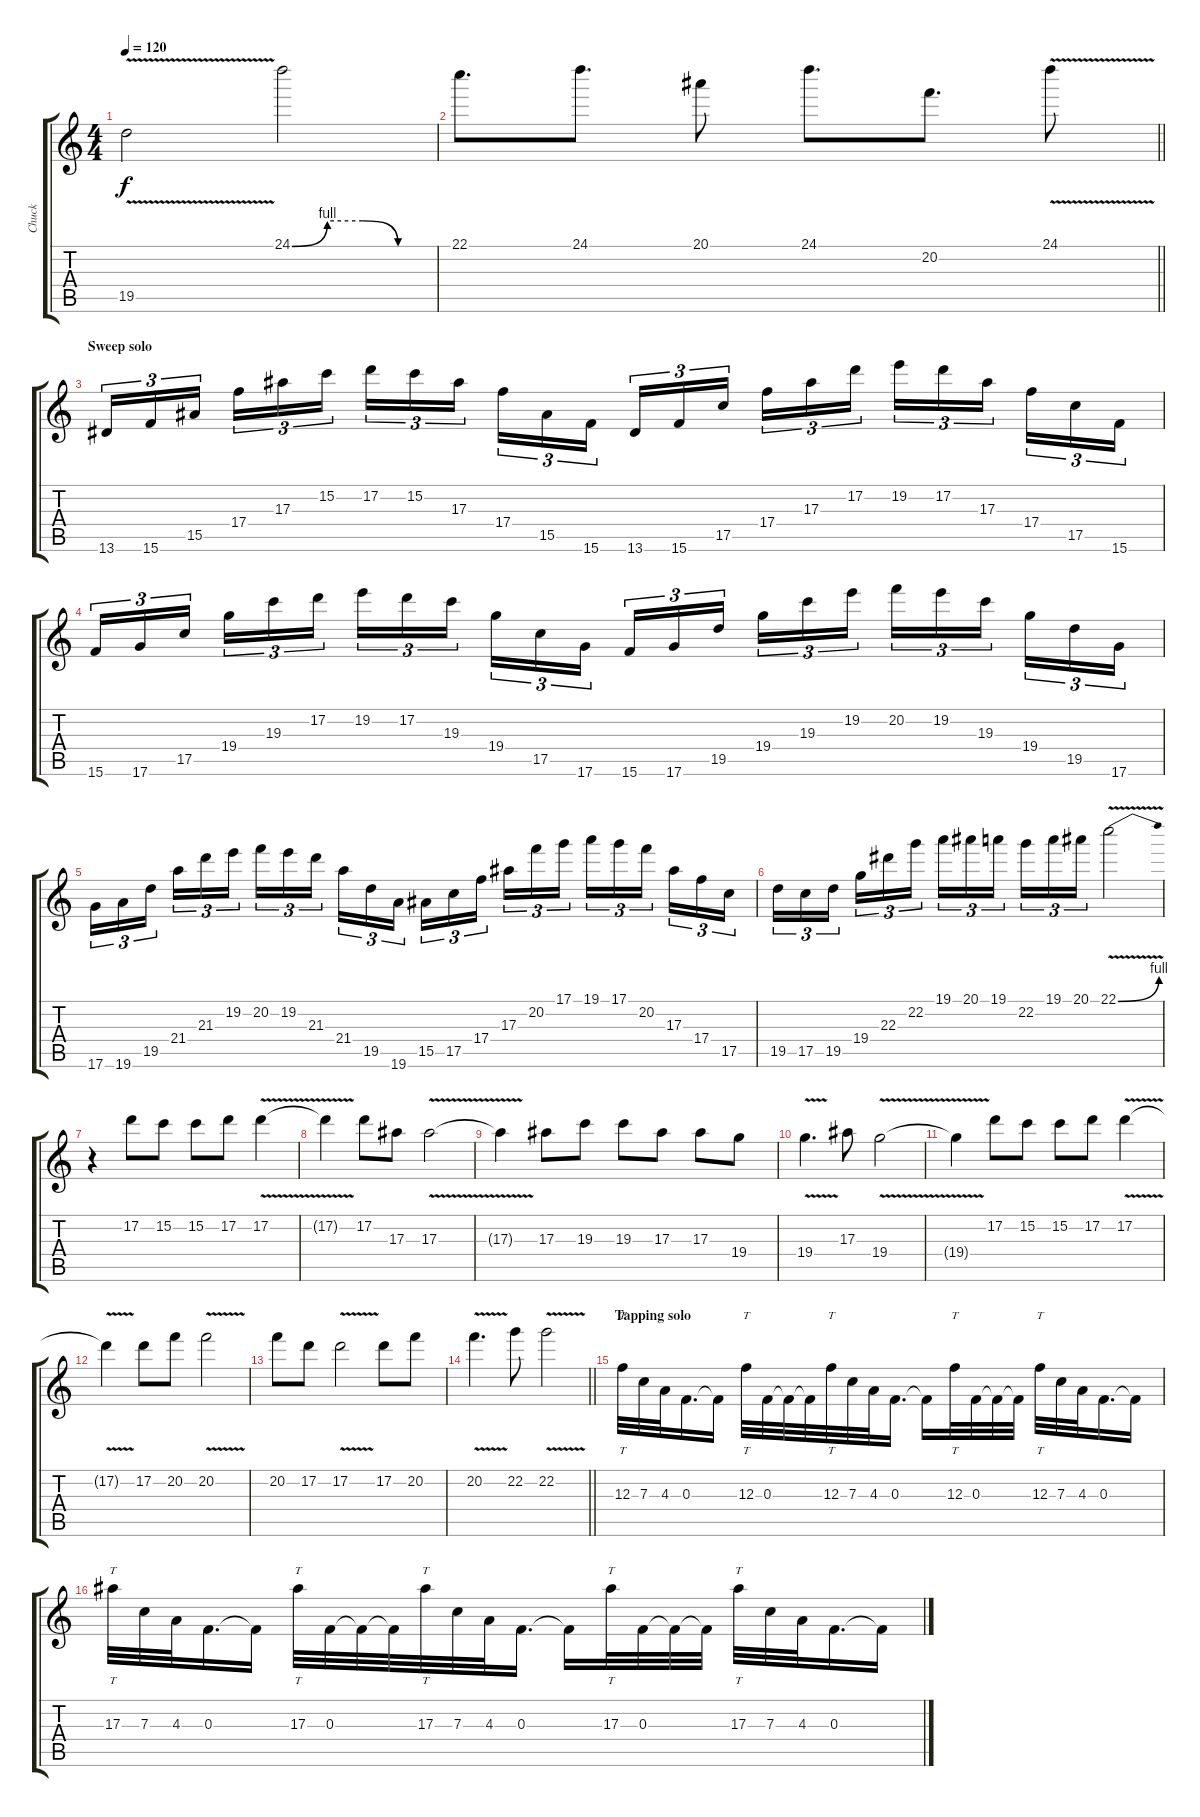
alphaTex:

\track ("Chuck" "Chuck") {instrument distortionguitar}
\staff {score tabs}
\tuning (D4 A3 F3 C3 G2 D2) {hide}
\ts (4 4)
\tempo 120
\clef g2
\ks c
19.5{v t}.2{dy f} 24.1{be (custom 0 0 15 4 30 4 45 0 60 0)}.2 |
\barLineRight lightlight
22.1.8{d} 24.1.8{d} 20.1.8 24.1.8{d} 20.2.8{d} 24.1{v}.8 |
\section ("" "Sweep solo")
13.6.16{tu (3 2)} 15.6.16{tu (3 2)} 15.5.16{tu (3 2) beam splitsecondary} 17.4.16{tu (3 2)} 17.3.16{tu (3 2)} 15.2.16{tu (3 2)} 17.2.16{tu (3 2)} 15.2.16{tu (3 2)} 17.3.16{tu (3 2) beam splitsecondary} 17.4.16{tu (3 2)} 15.5.16{tu (3 2)} 15.6.16{tu (3 2)} 13.6.16{tu (3 2)} 15.6.16{tu (3 2)} 17.5.16{tu (3 2) beam splitsecondary} 17.4.16{tu (3 2)} 17.3.16{tu (3 2)} 17.2.16{tu (3 2)} 19.2.16{tu (3 2)} 17.2.16{tu (3 2)} 17.3.16{tu (3 2) beam splitsecondary} 17.4.16{tu (3 2)} 17.5.16{tu (3 2)} 15.6.16{tu (3 2)} |
15.6.16{tu (3 2)} 17.6.16{tu (3 2)} 17.5.16{tu (3 2) beam splitsecondary} 19.4.16{tu (3 2)} 19.3.16{tu (3 2)} 17.2.16{tu (3 2)} 19.2.16{tu (3 2)} 17.2.16{tu (3 2)} 19.3.16{tu (3 2) beam splitsecondary} 19.4.16{tu (3 2)} 17.5.16{tu (3 2)} 17.6.16{tu (3 2)} 15.6.16{tu (3 2)} 17.6.16{tu (3 2)} 19.5.16{tu (3 2) beam splitsecondary} 19.4.16{tu (3 2)} 19.3.16{tu (3 2)} 19.2.16{tu (3 2)} 20.2.16{tu (3 2)} 19.2.16{tu (3 2)} 19.3.16{tu (3 2) beam splitsecondary} 19.4.16{tu (3 2)} 19.5.16{tu (3 2)} 17.6.16{tu (3 2)} |
17.6.16{tu (3 2)} 19.6.16{tu (3 2)} 19.5.16{tu (3 2) beam splitsecondary} 21.4.16{tu (3 2)} 21.3.16{tu (3 2)} 19.2.16{tu (3 2)} 20.2.16{tu (3 2)} 19.2.16{tu (3 2)} 21.3.16{tu (3 2) beam splitsecondary} 21.4.16{tu (3 2)} 19.5.16{tu (3 2)} 19.6.16{tu (3 2)} 15.5.16{tu (3 2)} 17.5.16{tu (3 2)} 17.4.16{tu (3 2) beam splitsecondary} 17.3.16{tu (3 2)} 20.2.16{tu (3 2)} 17.1.16{tu (3 2)} 19.1.16{tu (3 2)} 17.1.16{tu (3 2)} 20.2.16{tu (3 2) beam splitsecondary} 17.3.16{tu (3 2)} 17.4.16{tu (3 2)} 17.5.16{tu (3 2)} |
19.5.16{tu (3 2)} 17.5.16{tu (3 2)} 19.5.16{tu (3 2) beam splitsecondary} 19.4.16{tu (3 2)} 22.3.16{tu (3 2)} 22.2.16{tu (3 2)} 19.1.16{tu (3 2)} 20.1.16{tu (3 2)} 19.1.16{tu (3 2) beam splitsecondary} 22.2.16{tu (3 2)} 19.1.16{tu (3 2)} 20.1.16{tu (3 2)} 22.1{be (bend 0 0 60 4) v}.2 |
r.4 17.2.8 15.2.8 15.2.8 17.2.8 17.2{v}.4 |
17.2{v t}.4 17.2.8 17.3.8 17.3{v}.2 |
17.3{t}.4 17.3.8 19.3.8 19.3.8 17.3.8 17.3.8 19.4.8 |
19.4{v}.4{d} 17.3.8 19.4{v}.2 |
19.4{t}.4 17.2.8 15.2.8 15.2.8 17.2.8 17.2{v}.4 |
17.2{v t}.4 17.2.8 20.2.8 20.2{v}.2 |
20.2.8 17.2.8 17.2{v}.2 17.2.8 20.2.8 |
\barLineRight lightlight
20.2{v}.4{d} 22.2.8 22.2{v}.2 |
\section ("" "Tapping solo")
12.3.32{tt} 7.3.32 4.3.32 0.3.16{d} 0.3{t}.16 12.3.32{tt} 0.3.32 0.3{t}.32 0.3{t}.32 12.3.32{tt} 7.3.32 4.3.32 0.3.16{d} 0.3{t}.16 12.3.32{tt} 0.3.32 0.3{t}.32 0.3{t}.32 12.3.32{tt} 7.3.32 4.3.32 0.3.16{d} 0.3{t}.16 |
17.3.32{tt} 7.3.32 4.3.32 0.3.16{d} 0.3{t}.16 17.3.32{tt} 0.3.32 0.3{t}.32 0.3{t}.32 17.3.32{tt} 7.3.32 4.3.32 0.3.16{d} 0.3{t}.16 17.3.32{tt} 0.3.32 0.3{t}.32 0.3{t}.32 17.3.32{tt} 7.3.32 4.3.32 0.3.16{d} 0.3{t}.16
